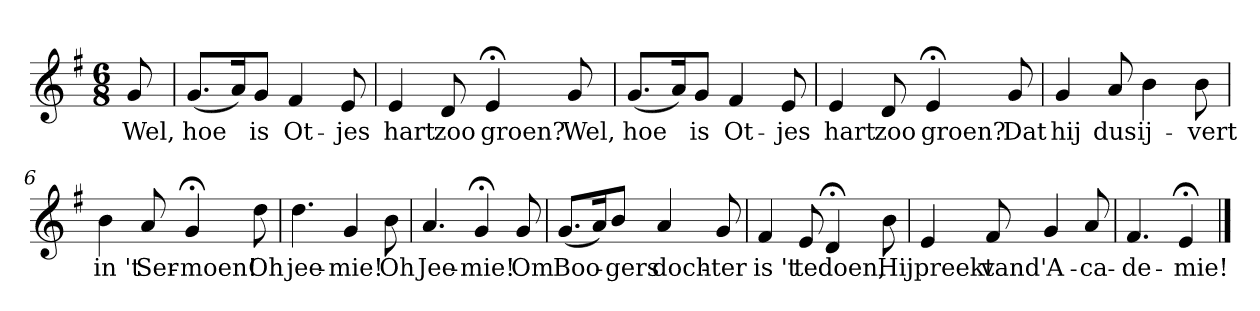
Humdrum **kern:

**kern	**text
*part1	*part1
*staff1	*staff1
*k[f#]	*
*e:	*
*M6/8	*
*MM120	*
=	=
8g	Wel,
=1	=1
(8.gL	hoe
16aK)	.
8gJ	is
4f#	Ot-
8e	-jes
=2	=2
4e	hart
8d	zoo
4e;<	groen?
8g	Wel,
=3	=3
(8.gL	hoe
16aK)	.
8gJ	is
4f#	Ot-
8e	-jes
=4	=4
4e	hart
8d	zoo
4e;<	groen?
8g	Dat
=5	=5
4g	hij
8a	dus
4b	ij-
8b	-vert
=6	=6
4b	in 't
8a	Ser-
4g;<	-moen!
8dd	Oh
=7	=7
4.dd	jee-
4g	-mie!
8b	Oh
=8	=8
4.a	Jee-
4g;<	-mie!
8g	Om
=9	=9
(8.gL	Boo-
16aK)	.
8bJ	-gers
4a	doch-
8g	-ter
=10	=10
4f#	is 't
8e	te
4d;<	doen,
8b	Hij
=11	=11
4e	preekt
8f#	vand'
4g	A-
8a	-ca-
=12	=12
4.f#	-de-
4e;<	-mie!
==	==
*-	*-
